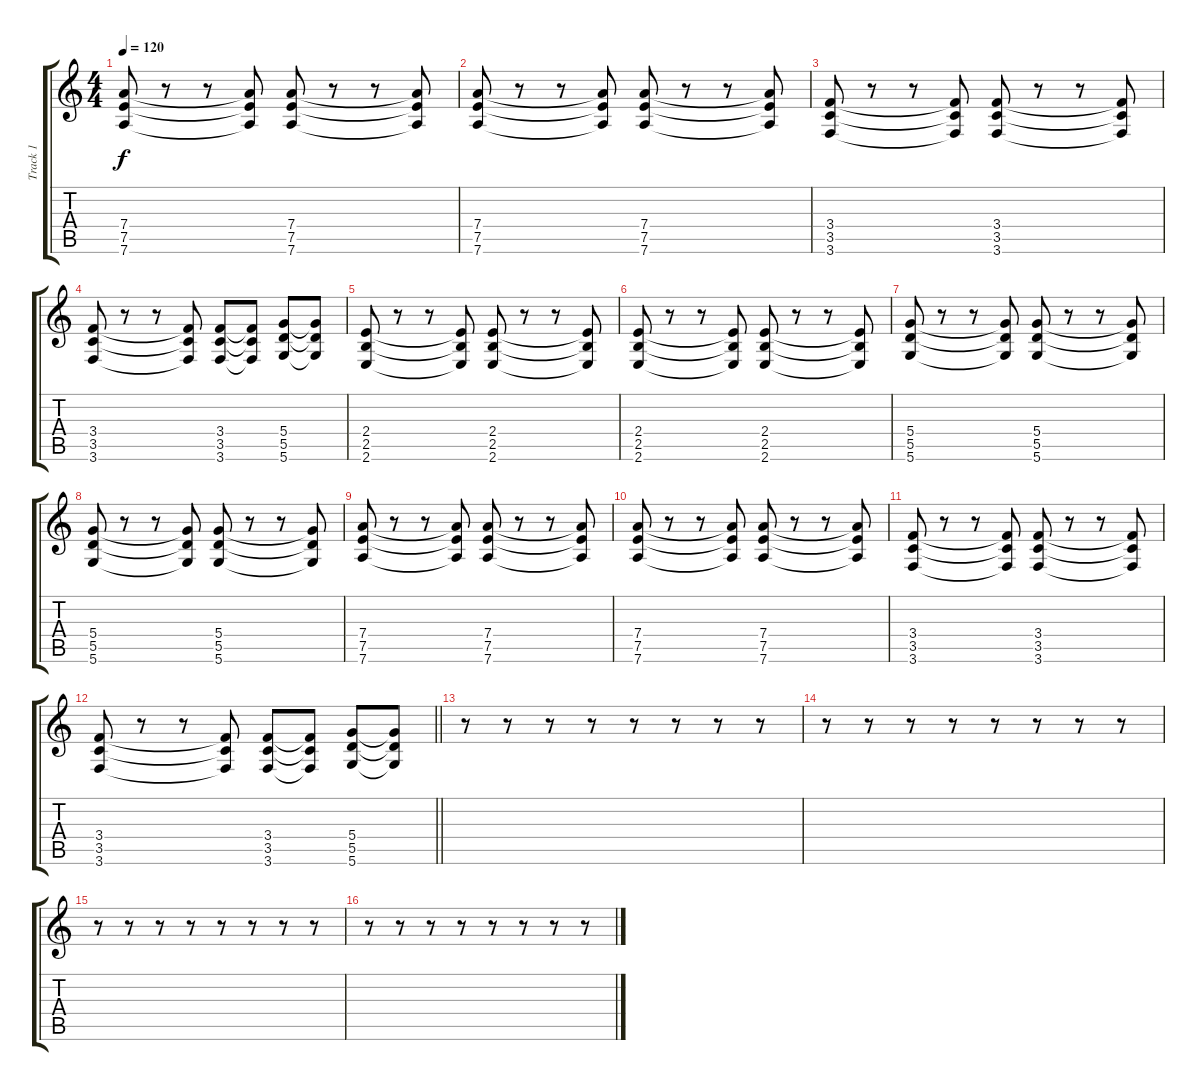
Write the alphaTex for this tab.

\track ("Track 1" "Track 1") {instrument distortionguitar}
\staff {score tabs}
\tuning (E4 B3 G3 D3 A2 D2) {hide}
\ts (4 4)
\tempo 120
\clef g2
\ks c
(7.4 7.5 7.6).8{dy f} r.8 r.8 (7.4{t} 7.5{t} 7.6{t}).8 (7.4 7.5 7.6).8 r.8 r.8 (7.4{t} 7.5{t} 7.6{t}).8 |
(7.4 7.5 7.6).8 r.8 r.8 (7.4{t} 7.5{t} 7.6{t}).8 (7.4 7.5 7.6).8 r.8 r.8 (7.4{t} 7.5{t} 7.6{t}).8 |
(3.4 3.5 3.6).8 r.8 r.8 (3.4{t} 3.5{t} 3.6{t}).8 (3.4 3.5 3.6).8 r.8 r.8 (3.4{t} 3.5{t} 3.6{t}).8 |
(3.4 3.5 3.6).8 r.8 r.8 (3.4{t} 3.5{t} 3.6{t}).8 (3.4 3.5 3.6).8 (3.4{t} 3.5{t} 3.6{t}).8 (5.4 5.5 5.6).8 (5.4{t} 5.5{t} 5.6{t}).8 |
(2.4 2.5 2.6).8 r.8 r.8 (2.4{t} 2.5{t} 2.6{t}).8 (2.4 2.5 2.6).8 r.8 r.8 (2.4{t} 2.5{t} 2.6{t}).8 |
(2.4 2.5 2.6).8 r.8 r.8 (2.4{t} 2.5{t} 2.6{t}).8 (2.4 2.5 2.6).8 r.8 r.8 (2.4{t} 2.5{t} 2.6{t}).8 |
(5.4 5.5 5.6).8 r.8 r.8 (5.4{t} 5.5{t} 5.6{t}).8 (5.4 5.5 5.6).8 r.8 r.8 (5.4{t} 5.5{t} 5.6{t}).8 |
(5.4 5.5 5.6).8 r.8 r.8 (5.4{t} 5.5{t} 5.6{t}).8 (5.4 5.5 5.6).8 r.8 r.8 (5.4{t} 5.5{t} 5.6{t}).8 |
(7.4 7.5 7.6).8 r.8 r.8 (7.4{t} 7.5{t} 7.6{t}).8 (7.4 7.5 7.6).8 r.8 r.8 (7.4{t} 7.5{t} 7.6{t}).8 |
(7.4 7.5 7.6).8 r.8 r.8 (7.4{t} 7.5{t} 7.6{t}).8 (7.4 7.5 7.6).8 r.8 r.8 (7.4{t} 7.5{t} 7.6{t}).8 |
(3.4 3.5 3.6).8 r.8 r.8 (3.4{t} 3.5{t} 3.6{t}).8 (3.4 3.5 3.6).8 r.8 r.8 (3.4{t} 3.5{t} 3.6{t}).8 |
\barLineRight lightlight
(3.4 3.5 3.6).8 r.8 r.8 (3.4{t} 3.5{t} 3.6{t}).8 (3.4 3.5 3.6).8 (3.4{t} 3.5{t} 3.6{t}).8 (5.4 5.5 5.6).8 (5.4{t} 5.5{t} 5.6{t}).8 |
r.8 r.8 r.8 r.8 r.8 r.8 r.8 r.8 |
r.8 r.8 r.8 r.8 r.8 r.8 r.8 r.8 |
r.8 r.8 r.8 r.8 r.8 r.8 r.8 r.8 |
r.8 r.8 r.8 r.8 r.8 r.8 r.8 r.8
